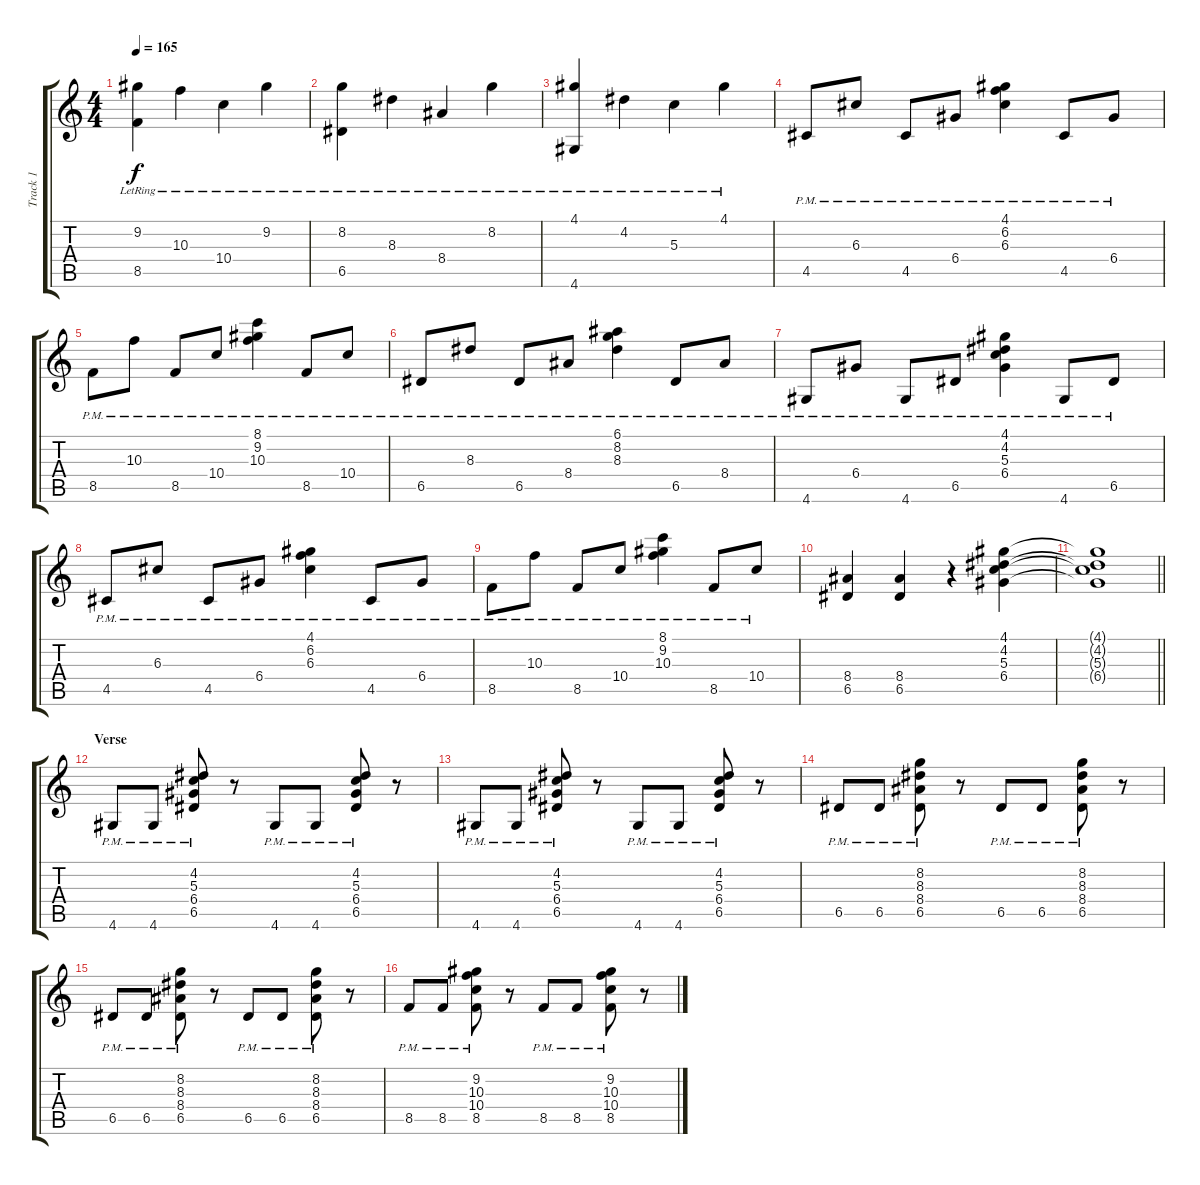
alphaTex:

\track ("Track 1" "Track 1") {instrument acousticguitarsteel}
\staff {score tabs}
\tuning (E4 B3 G3 D3 A2 E2) {hide}
\ts (4 4)
\tempo 165
\clef g2
\ks c
(9.2{lr} 8.5{lr}).4{dy f} 10.3{lr}.4 10.4{lr}.4 9.2{lr}.4 |
(8.2{lr} 6.5{lr}).4 8.3{lr}.4 8.4{lr}.4 8.2{lr}.4 |
(4.1{lr} 4.6{lr}).4 4.2{lr}.4 5.3{lr}.4 4.1{lr}.4 |
4.5{pm}.8 6.3{pm}.8 4.5{pm}.8 6.4{pm}.8 (4.1{pm} 6.2{pm} 6.3{pm}).4 4.5{pm}.8 6.4{pm}.8 |
8.5{pm}.8 10.3{pm}.8 8.5{pm}.8 10.4{pm}.8 (8.1{pm} 9.2{pm} 10.3{pm}).4 8.5{pm}.8 10.4{pm}.8 |
6.5{pm}.8 8.3{pm}.8 6.5{pm}.8 8.4{pm}.8 (6.1{pm} 8.2{pm} 8.3{pm}).4 6.5{pm}.8 8.4{pm}.8 |
4.6{pm}.8 6.4{pm}.8 4.6{pm}.8 6.5{pm}.8 (4.1{pm} 4.2{pm} 5.3{pm} 6.4{pm}).4 4.6{pm}.8 6.5{pm}.8 |
4.5{pm}.8 6.3{pm}.8 4.5{pm}.8 6.4{pm}.8 (4.1{pm} 6.2{pm} 6.3{pm}).4 4.5{pm}.8 6.4{pm}.8 |
8.5{pm}.8 10.3{pm}.8 8.5{pm}.8 10.4{pm}.8 (8.1{pm} 9.2{pm} 10.3{pm}).4 8.5{pm}.8 10.4{pm}.8 |
(8.4 6.5).4 (8.4 6.5).4 r.4 (4.1 4.2 5.3 6.4).4 |
\barLineRight lightlight
(4.1{t} 4.2{t} 5.3{t} 6.4{t}).1 |
\section ("" "Verse")
4.6{pm}.8 4.6{pm}.8 (4.2{pm} 5.3{pm} 6.4{pm} 6.5{pm}).8 r.8 4.6{pm}.8 4.6{pm}.8 (4.2{pm} 5.3{pm} 6.4{pm} 6.5{pm}).8 r.8 |
4.6{pm}.8 4.6{pm}.8 (4.2{pm} 5.3{pm} 6.4{pm} 6.5{pm}).8 r.8 4.6{pm}.8 4.6{pm}.8 (4.2{pm} 5.3{pm} 6.4{pm} 6.5{pm}).8 r.8 |
6.5{pm}.8 6.5{pm}.8 (8.2{pm} 8.3{pm} 8.4{pm} 6.5{pm}).8 r.8 6.5{pm}.8 6.5{pm}.8 (8.2{pm} 8.3{pm} 8.4{pm} 6.5{pm}).8 r.8 |
6.5{pm}.8 6.5{pm}.8 (8.2{pm} 8.3{pm} 8.4{pm} 6.5{pm}).8 r.8 6.5{pm}.8 6.5{pm}.8 (8.2{pm} 8.3{pm} 8.4{pm} 6.5{pm}).8 r.8 |
8.5{pm}.8 8.5{pm}.8 (9.2{pm} 10.3{pm} 10.4{pm} 8.5{pm}).8 r.8 8.5{pm}.8 8.5{pm}.8 (9.2{pm} 10.3{pm} 10.4{pm} 8.5{pm}).8 r.8
